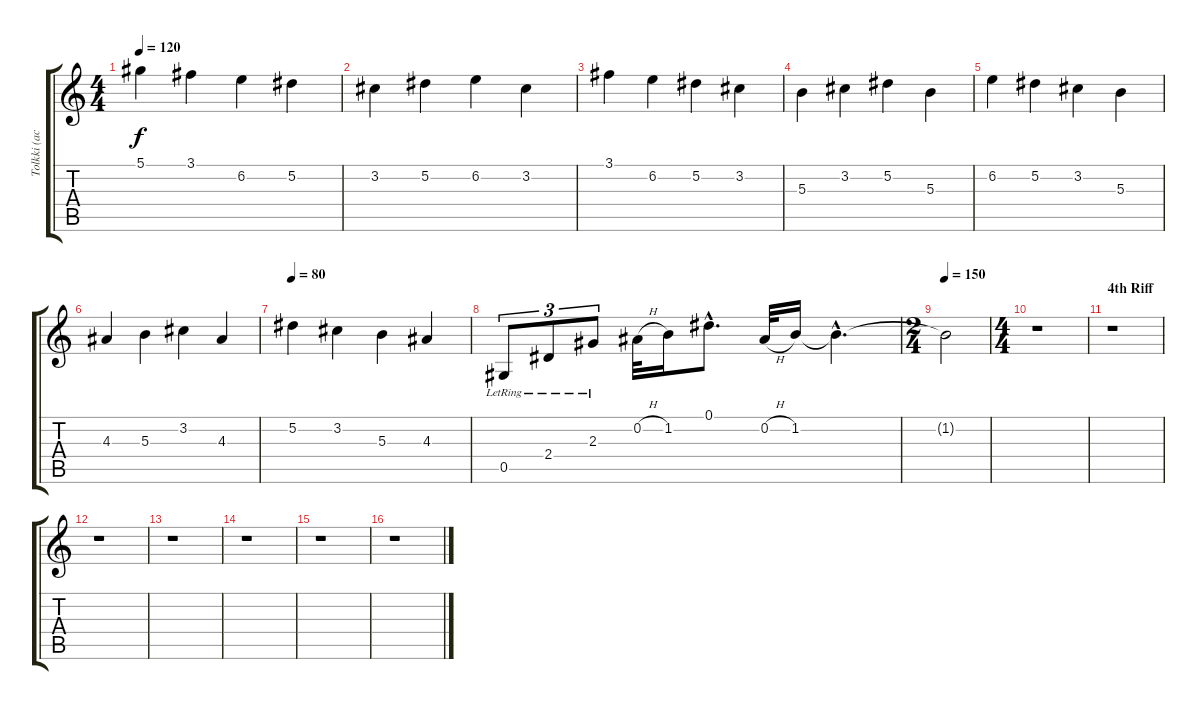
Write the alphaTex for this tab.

\track ("Tolkki (acoustic)" "Tolkki (ac") {instrument acousticguitarnylon}
\staff {score tabs}
\tuning (Eb4 Bb3 Gb3 Db3 Ab2 Eb2) {hide}
\ts (4 4)
\tempo 120
\clef g2
\ks c
5.1.4{dy f} 3.1.4 6.2.4 5.2.4 |
3.2.4 5.2.4 6.2.4 3.2.4 |
3.1.4 6.2.4 5.2.4 3.2.4 |
5.3.4 3.2.4 5.2.4 5.3.4 |
6.2.4 5.2.4 3.2.4 5.3.4 |
4.3.4 5.3.4 3.2.4 4.3.4 |
\tempo 80
5.2.4 3.2.4 5.3.4 4.3.4 |
0.5{lr}.8{tu (3 2)} 2.4{lr}.8{tu (3 2)} 2.3{lr}.8{tu (3 2)} 0.2{h}.32 1.2.16 0.1{hac}.8{d} 0.2{h}.32 1.2.16 1.2{hac t}.4{d} |
\ts (2 4)
\tempo 150
1.2{t}.2 |
\ts (4 4)
r.1 |
\section ("" "4th Riff")
r.1 |
r.1 |
r.1 |
r.1 |
r.1 |
r.1
